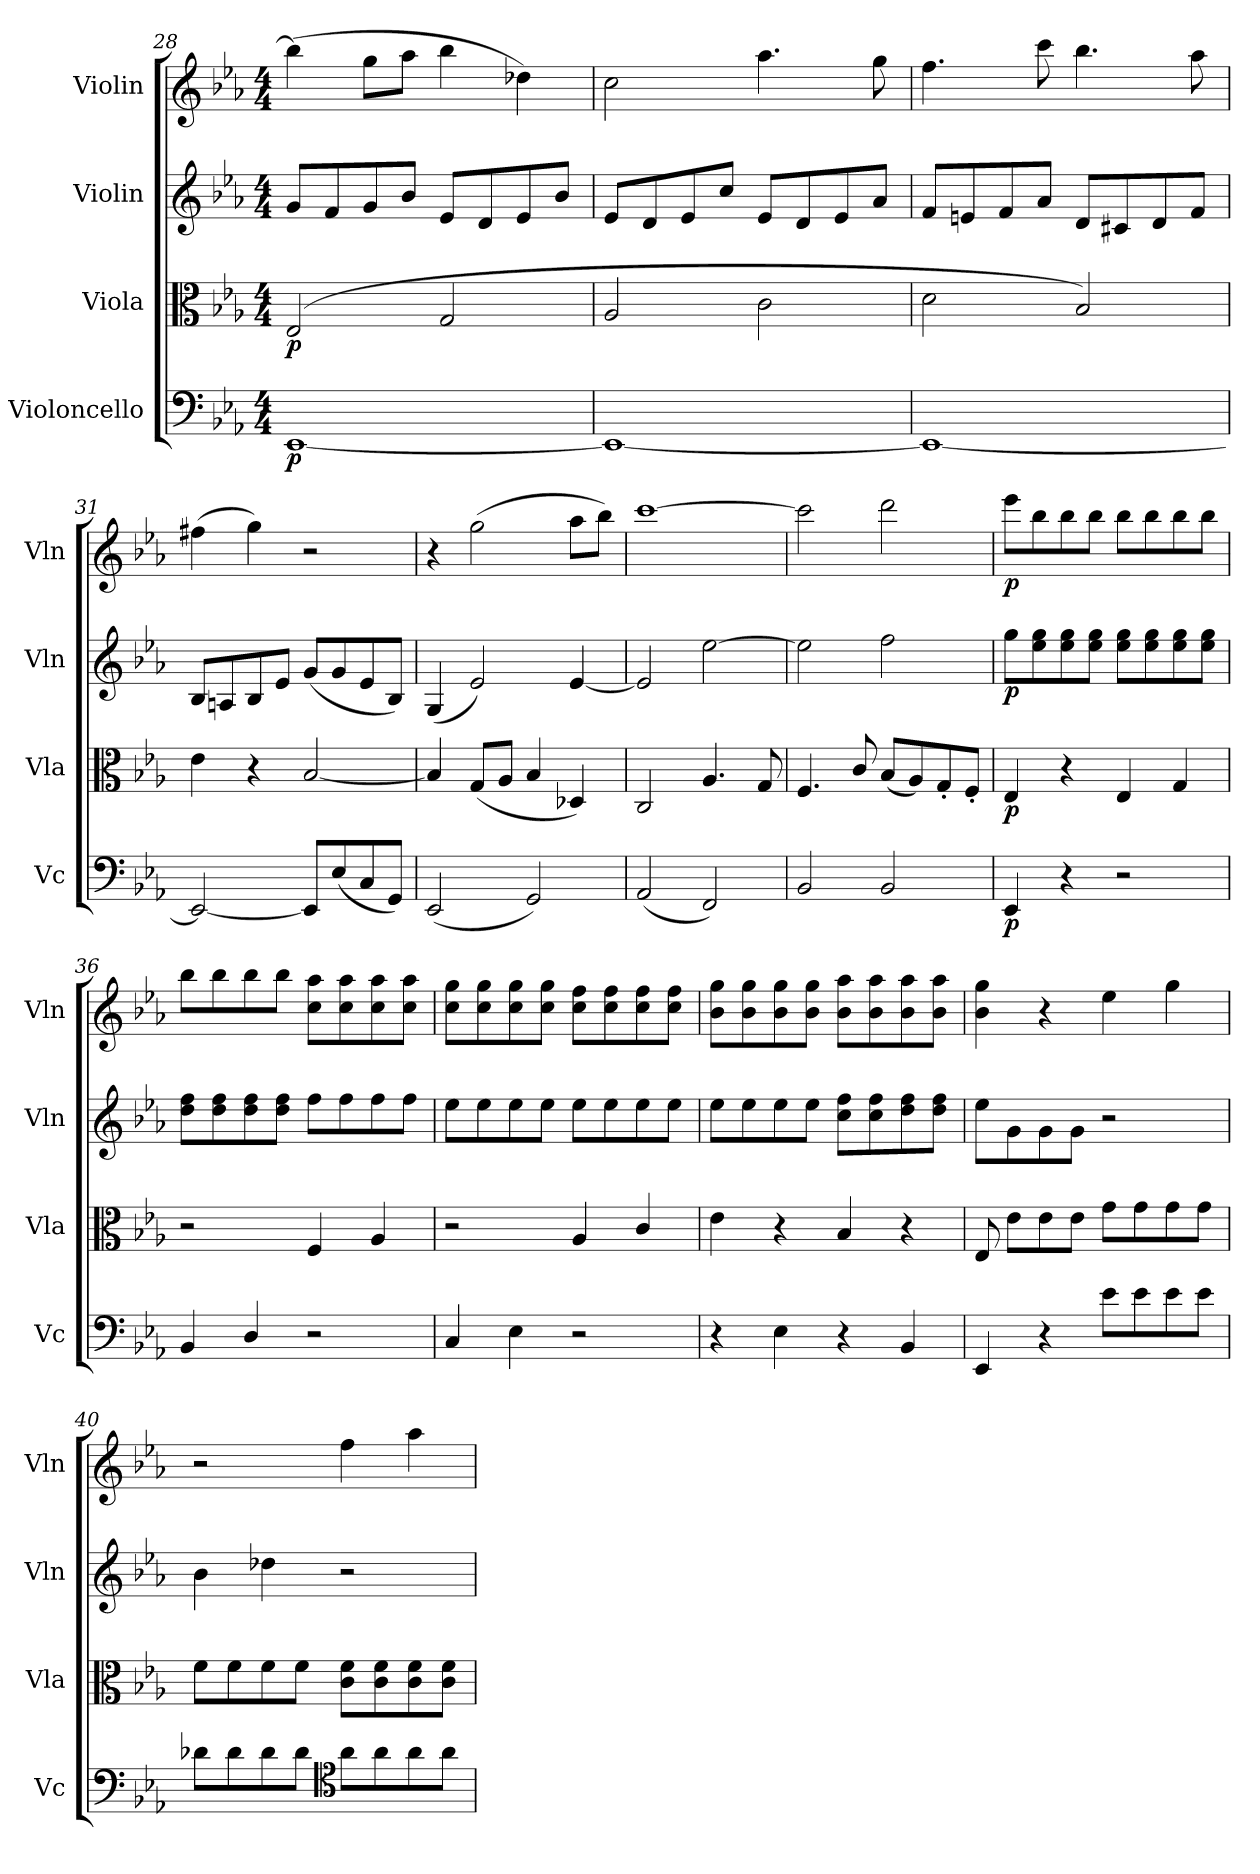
**kern	**dynam	**kern	**dynam	**kern	**dynam	**kern	**dynam
*part4	*part4	*part3	*part3	*part2	*part2	*part1	*part1
*staff4	*staff4	*staff3	*staff3	*staff2	*staff2	*staff1	*staff1
*I"Violoncello	*	*I"Viola	*	*I"Violin	*	*I"Violin	*
*I'Vc	*	*I'Vla	*	*I'Vln	*	*I'Vln	*
*clefF4	*	*clefC3	*	*clefG2	*	*clefG2	*
*k[b-e-a-]	*	*k[b-e-a-]	*	*k[b-e-a-]	*	*k[b-e-a-]	*
*E-:	*	*E-:	*	*E-:	*	*E-:	*
*M4/4	*	*M4/4	*	*M4/4	*	*M4/4	*
=28	=28	=28	=28	=28	=28	=28	=28
[1EE-	p	(2E-/	p	8g/L	.	(4bb-\]	.
.	.	.	.	8f/	.	.	.
.	.	.	.	8g/	.	8gg\L	.
.	.	.	.	8b-/J	.	8aa-\J	.
.	.	2G/	.	8e-/L	.	4bb-\	.
.	.	.	.	8d/	.	.	.
.	.	.	.	8e-/	.	4dd-X\)	.
.	.	.	.	8b-/J	.	.	.
=29	=29	=29	=29	=29	=29	=29	=29
1EE-_	.	2A-/	.	8e-/L	.	2cc\	.
.	.	.	.	8d/	.	.	.
.	.	.	.	8e-/	.	.	.
.	.	.	.	8cc/J	.	.	.
.	.	2c\	.	8e-/L	.	4.aa-\	.
.	.	.	.	8d/	.	.	.
.	.	.	.	8e-/	.	.	.
.	.	.	.	8a-/J	.	8gg\	.
=30	=30	=30	=30	=30	=30	=30	=30
1EE-_	.	2d\	.	8f/L	.	4.ff\	.
.	.	.	.	8en/	.	.	.
.	.	.	.	8f/	.	.	.
.	.	.	.	8a-/J	.	8ccc\	.
.	.	2B-/)	.	8d/L	.	4.bb-\	.
.	.	.	.	8c#X/	.	.	.
.	.	.	.	8d/	.	.	.
.	.	.	.	8f/J	.	8aa-\	.
=31	=31	=31	=31	=31	=31	=31	=31
2EE-/_	.	4e-\	.	8B-/L	.	(4ff#X\	.
.	.	.	.	8An/	.	.	.
.	.	4r	.	8B-/	.	4gg\)	.
.	.	.	.	8e-/J	.	.	.
8EE-/L]	.	[2B-/	.	(8g/L	.	2r	.
(8E-/	.	.	.	8g/	.	.	.
8C/	.	.	.	8e-/	.	.	.
8GG/J)	.	.	.	8B-/J)	.	.	.
=32	=32	=32	=32	=32	=32	=32	=32
(2EE-/	.	4B-/]	.	(4G/	.	4r	.
.	.	(8G/L	.	2e-/)	.	(2gg\	.
.	.	8A-/J	.	.	.	.	.
2GG/)	.	4B-/	.	.	.	.	.
.	.	4D-X/)	.	[4e-/	.	8aa-\L	.
.	.	.	.	.	.	8bb-\J)	.
=33	=33	=33	=33	=33	=33	=33	=33
(2AA-/	.	2C/	.	2e-/]	.	[1ccc	.
2FF/)	.	4.A-/	.	[2ee-\	.	.	.
.	.	8G/	.	.	.	.	.
=34	=34	=34	=34	=34	=34	=34	=34
2BB-/	.	4.F/	.	2ee-\]	.	2ccc\]	.
.	.	8c/	.	.	.	.	.
2BB-/	.	(8B-/L	.	2ff\	.	2ddd\	.
.	.	8A-/)	.	.	.	.	.
.	.	8G'/	.	.	.	.	.
.	.	8F'/J	.	.	.	.	.
=35	=35	=35	=35	=35	=35	=35	=35
4EE-/	p	4E-/	p	8gg\L	p	8eee-\L	p
.	.	.	.	8ee-\ 8gg\	.	8bb-\	.
4r	.	4r	.	8ee-\ 8gg\	.	8bb-\	.
.	.	.	.	8ee-\ 8gg\J	.	8bb-\J	.
2r	.	4E-/	.	8ee-\ 8gg\L	.	8bb-\L	.
.	.	.	.	8ee-\ 8gg\	.	8bb-\	.
.	.	4G/	.	8ee-\ 8gg\	.	8bb-\	.
.	.	.	.	8ee-\ 8gg\J	.	8bb-\J	.
=36	=36	=36	=36	=36	=36	=36	=36
4BB-/	.	2r	.	8dd\ 8ff\L	.	8bb-\L	.
.	.	.	.	8dd\ 8ff\	.	8bb-\	.
4D/	.	.	.	8dd\ 8ff\	.	8bb-\	.
.	.	.	.	8dd\ 8ff\J	.	8bb-\J	.
2r	.	4F/	.	8ff\L	.	8cc\ 8aa-\L	.
.	.	.	.	8ff\	.	8cc\ 8aa-\	.
.	.	4A-/	.	8ff\	.	8cc\ 8aa-\	.
.	.	.	.	8ff\J	.	8cc\ 8aa-\J	.
=37	=37	=37	=37	=37	=37	=37	=37
4C/	.	2r	.	8ee-\L	.	8cc\ 8gg\L	.
.	.	.	.	8ee-\	.	8cc\ 8gg\	.
4E-\	.	.	.	8ee-\	.	8cc\ 8gg\	.
.	.	.	.	8ee-\J	.	8cc\ 8gg\J	.
2r	.	4A-/	.	8ee-\L	.	8cc\ 8ff\L	.
.	.	.	.	8ee-\	.	8cc\ 8ff\	.
.	.	4c/	.	8ee-\	.	8cc\ 8ff\	.
.	.	.	.	8ee-\J	.	8cc\ 8ff\J	.
=38	=38	=38	=38	=38	=38	=38	=38
4r	.	4e-\	.	8ee-\L	.	8b-\ 8gg\L	.
.	.	.	.	8ee-\	.	8b-\ 8gg\	.
4E-\	.	4r	.	8ee-\	.	8b-\ 8gg\	.
.	.	.	.	8ee-\J	.	8b-\ 8gg\J	.
4r	.	4B-/	.	8cc\ 8ff\L	.	8b-\ 8aa-\L	.
.	.	.	.	8cc\ 8ff\	.	8b-\ 8aa-\	.
4BB-/	.	4r	.	8dd\ 8ff\	.	8b-\ 8aa-\	.
.	.	.	.	8dd\ 8ff\J	.	8b-\ 8aa-\J	.
=39	=39	=39	=39	=39	=39	=39	=39
4EE-/	.	8E-/	.	8ee-\L	.	4b-\ 4gg\	.
.	.	8e-\L	.	8g\	.	.	.
4r	.	8e-\	.	8g\	.	4r	.
.	.	8e-\J	.	8g\J	.	.	.
8e-\L	.	8g\L	.	2r	.	4ee-\	.
8e-\	.	8g\	.	.	.	.	.
8e-\	.	8g\	.	.	.	4gg\	.
8e-\J	.	8g\J	.	.	.	.	.
=40	=40	=40	=40	=40	=40	=40	=40
8d-X\L	.	8f\L	.	4b-\	.	2r	.
8d-\	.	8f\	.	.	.	.	.
8d-\	.	8f\	.	4dd-X\	.	.	.
8d-\J	.	8f\J	.	.	.	.	.
*clefC4	*	*	*	*	*	*	*
8a-\L	.	8c\ 8f\L	.	2r	.	4ff\	.
8a-\	.	8c\ 8f\	.	.	.	.	.
8a-\	.	8c\ 8f\	.	.	.	4aa-\	.
8a-\J	.	8c\ 8f\J	.	.	.	.	.
=	=	=	=	=	=	=	=
*-	*-	*-	*-	*-	*-	*-	*-
